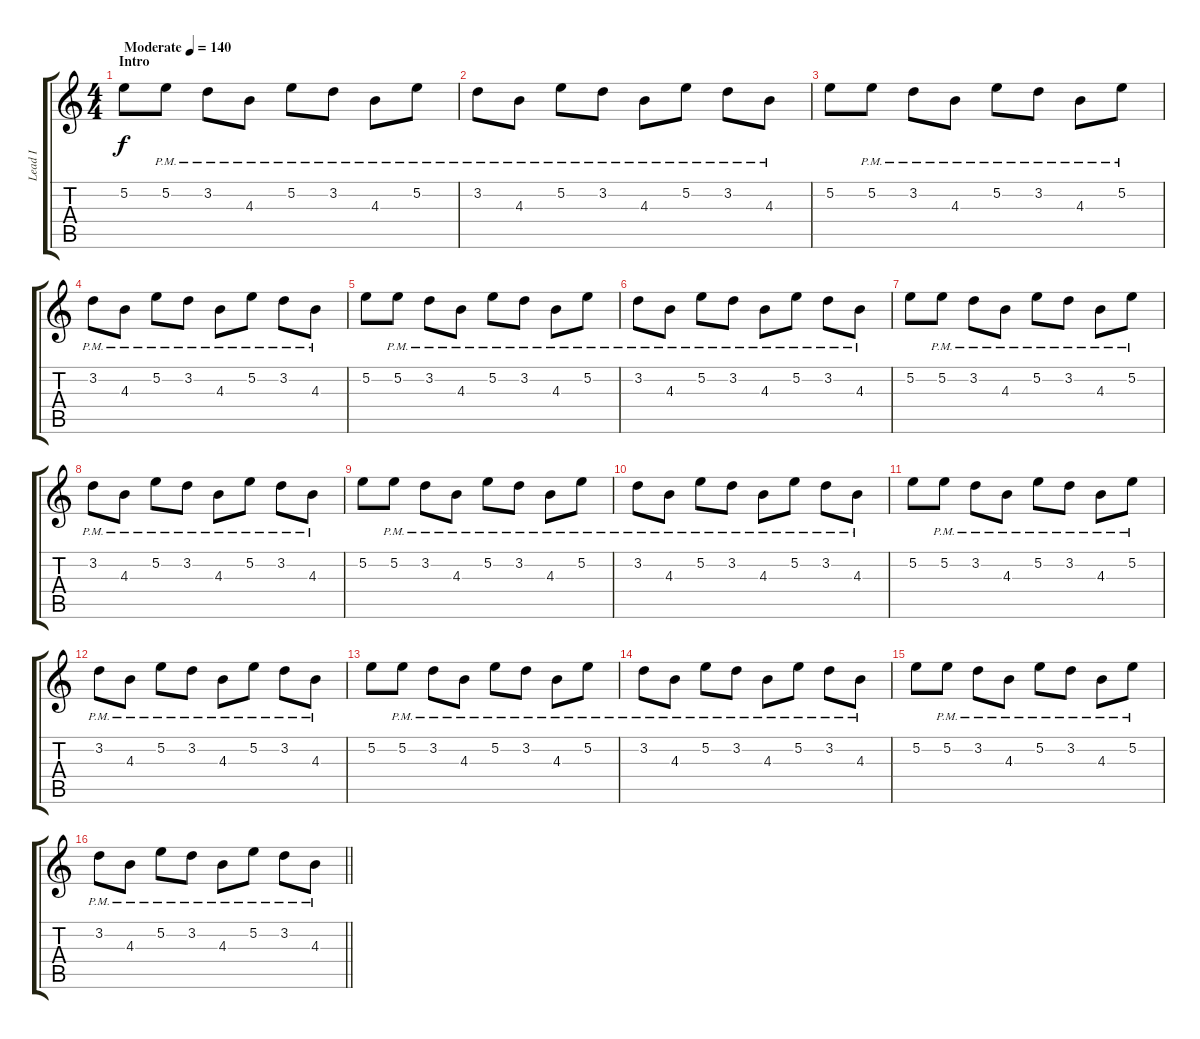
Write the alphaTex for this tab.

\track ("Lead I" "Lead I") {instrument distortionguitar}
\staff {score tabs}
\tuning (E4 B3 G3 D3 A2 E2) {hide}
\ts (4 4)
\section ("" "Intro")
\tempo (140 "Moderate")
\clef g2
\ks c
5.2.8{dy f instrument distortionguitar} 5.2{pm}.8 3.2{pm}.8 4.3{pm}.8 5.2{pm}.8 3.2{pm}.8 4.3{pm}.8 5.2{pm}.8 |
3.2{pm}.8 4.3{pm}.8 5.2{pm}.8 3.2{pm}.8 4.3{pm}.8 5.2{pm}.8 3.2{pm}.8 4.3{pm}.8 |
5.2.8 5.2{pm}.8 3.2{pm}.8 4.3{pm}.8 5.2{pm}.8 3.2{pm}.8 4.3{pm}.8 5.2{pm}.8 |
3.2{pm}.8 4.3{pm}.8 5.2{pm}.8 3.2{pm}.8 4.3{pm}.8 5.2{pm}.8 3.2{pm}.8 4.3{pm}.8 |
5.2.8 5.2{pm}.8 3.2{pm}.8 4.3{pm}.8 5.2{pm}.8 3.2{pm}.8 4.3{pm}.8 5.2{pm}.8 |
3.2{pm}.8 4.3{pm}.8 5.2{pm}.8 3.2{pm}.8 4.3{pm}.8 5.2{pm}.8 3.2{pm}.8 4.3{pm}.8 |
5.2.8 5.2{pm}.8 3.2{pm}.8 4.3{pm}.8 5.2{pm}.8 3.2{pm}.8 4.3{pm}.8 5.2{pm}.8 |
3.2{pm}.8 4.3{pm}.8 5.2{pm}.8 3.2{pm}.8 4.3{pm}.8 5.2{pm}.8 3.2{pm}.8 4.3{pm}.8 |
5.2.8 5.2{pm}.8 3.2{pm}.8 4.3{pm}.8 5.2{pm}.8 3.2{pm}.8 4.3{pm}.8 5.2{pm}.8 |
3.2{pm}.8 4.3{pm}.8 5.2{pm}.8 3.2{pm}.8 4.3{pm}.8 5.2{pm}.8 3.2{pm}.8 4.3{pm}.8 |
5.2.8 5.2{pm}.8 3.2{pm}.8 4.3{pm}.8 5.2{pm}.8 3.2{pm}.8 4.3{pm}.8 5.2{pm}.8 |
3.2{pm}.8 4.3{pm}.8 5.2{pm}.8 3.2{pm}.8 4.3{pm}.8 5.2{pm}.8 3.2{pm}.8 4.3{pm}.8 |
5.2.8 5.2{pm}.8 3.2{pm}.8 4.3{pm}.8 5.2{pm}.8 3.2{pm}.8 4.3{pm}.8 5.2{pm}.8 |
3.2{pm}.8 4.3{pm}.8 5.2{pm}.8 3.2{pm}.8 4.3{pm}.8 5.2{pm}.8 3.2{pm}.8 4.3{pm}.8 |
5.2.8 5.2{pm}.8 3.2{pm}.8 4.3{pm}.8 5.2{pm}.8 3.2{pm}.8 4.3{pm}.8 5.2{pm}.8 |
\barLineRight lightlight
3.2{pm}.8 4.3{pm}.8 5.2{pm}.8 3.2{pm}.8 4.3{pm}.8 5.2{pm}.8 3.2{pm}.8 4.3{pm}.8
